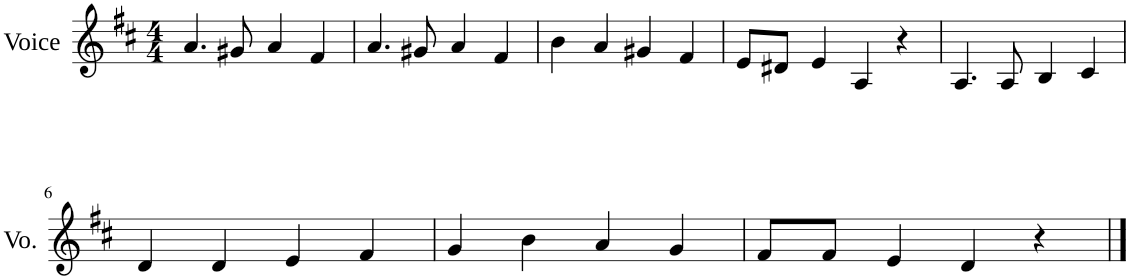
**kern
*part1
*staff1
*I"Voice
*I'Vo.
*clefG2
*k[f#c#]
*M4/4
=1
4.a/
8g#X/
4a/
4f#/
=2
4.a/
8g#X/
4a/
4f#/
=3
4b\
4a/
4g#X/
4f#/
=4
8e/L
8d#X/J
4e/
4A/
4r
=5
4.A/
8A/
4B/
4c#/
!!LO:LB:g=z
=6
4d/
4d/
4e/
4f#/
=7
4g/
4b\
4a/
4g/
=8
8f#/L
8f#/J
4e/
4d/
4r
==
*-
